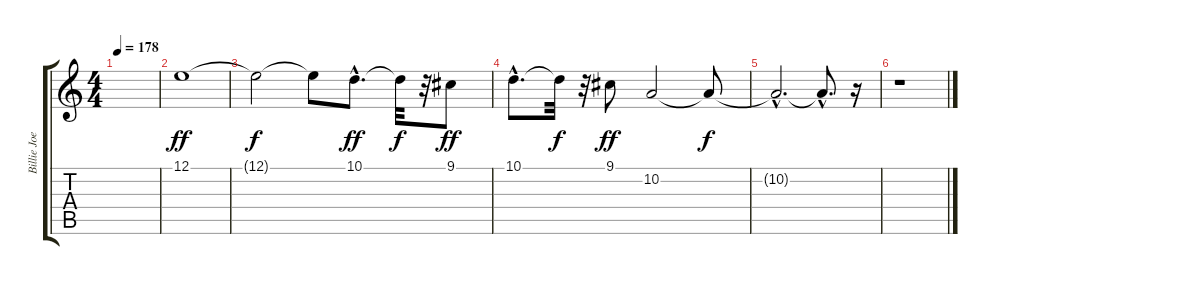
\track ("Billie Joe - Vocals" "Billie Joe") {instrument lead6voice}
\staff {score tabs}
\tuning (E4 B3 G3 D3 A2 E2) {hide}
\ts (4 4)
\tempo 178
\clef g2
\ks c
|
12.1.1{dy ff} |
12.1{t}.2{dy f} 12.1{t}.8 10.1{hac}.8{d dy ff} 10.1{t}.32{dy f} r.32 9.1.8{dy ff} |
10.1{hac}.8{d} 10.1{t}.32{dy f} r.32 9.1.8{dy ff} 10.2.2 10.2{t}.8{dy f} |
10.2{hac t}.2{d} 10.2{hac t}.8{d} r.16 |
r.1
